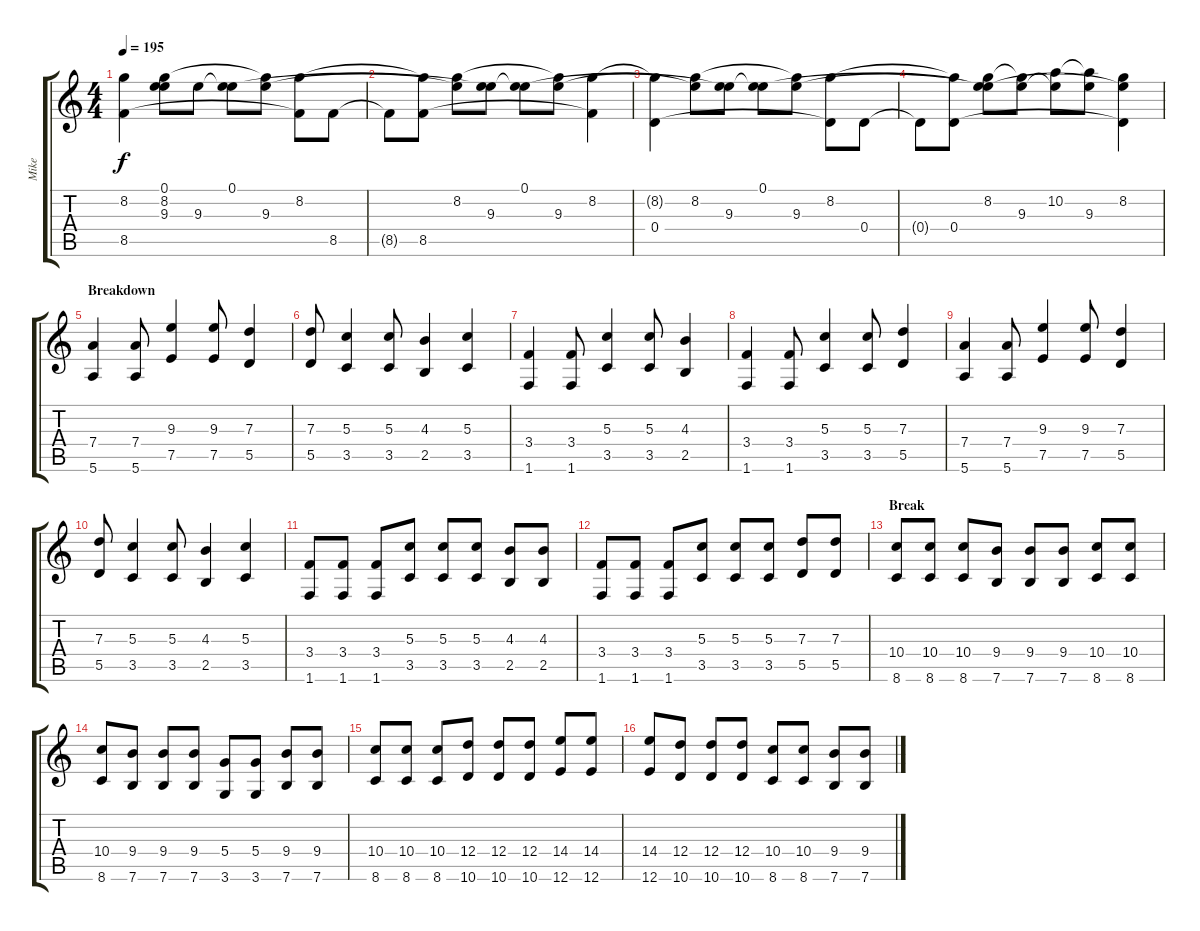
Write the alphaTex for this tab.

\track ("Mike" "Mike") {instrument acousticguitarsteel}
\staff {score tabs}
\tuning (E4 B3 G3 D3 A2 E2) {hide}
\ts (4 4)
\tempo 195
\clef g2
\ks c
(8.2{t} 8.5).4{dy f} (0.1{t} 8.2 9.3{t}).8 9.3.8 (0.1 9.3{t}).8 (8.2{t} 9.3).8 (8.2 8.5{t}).8 8.5.8 |
8.5{t}.8 (8.2{t} 8.5).8 (8.2 9.3{t}).8 (0.1{t} 9.3).8 (0.1 9.3{t}).8 (8.2{t} 9.3).8 (8.2 8.5{t}).4 |
(8.2{t} 0.4).4 (8.2 9.3{t}).8 (0.1{t} 9.3).8 (0.1 9.3{t}).8 (8.2{t} 9.3).8 (8.2 0.4{t}).8 0.4.8 |
0.4{t}.8 (8.2{t} 0.4).8 (0.1{t} 8.2 9.3{t}).8 (8.2{t} 9.3).8 (10.2 9.3{t}).8 (10.2{t} 9.3).8 (0.1{t} 8.2 0.4{t}).4 |
\section ("" "Breakdown")
(7.4 5.6).4{volume 10 instrument overdrivenguitar} (7.4 5.6).8 (9.3 7.5).4 (9.3 7.5).8 (7.3 5.5).4 |
(7.3 5.5).8 (5.3 3.5).4 (5.3 3.5).8 (4.3 2.5).4 (5.3 3.5).4 |
(3.4 1.6).4 (3.4 1.6).8 (5.3 3.5).4 (5.3 3.5).8 (4.3 2.5).4 |
(3.4 1.6).4 (3.4 1.6).8 (5.3 3.5).4 (5.3 3.5).8 (7.3 5.5).4 |
(7.4 5.6).4 (7.4 5.6).8 (9.3 7.5).4 (9.3 7.5).8 (7.3 5.5).4 |
(7.3 5.5).8 (5.3 3.5).4 (5.3 3.5).8 (4.3 2.5).4 (5.3 3.5).4 |
(3.4 1.6).8 (3.4 1.6).8 (3.4 1.6).8 (5.3 3.5).8 (5.3 3.5).8 (5.3 3.5).8 (4.3 2.5).8 (4.3 2.5).8 |
(3.4 1.6).8 (3.4 1.6).8 (3.4 1.6).8 (5.3 3.5).8 (5.3 3.5).8 (5.3 3.5).8 (7.3 5.5).8 (7.3 5.5).8 |
\section ("" "Break")
(10.4 8.6).8{volume 9 instrument distortionguitar} (10.4 8.6).8 (10.4 8.6).8 (9.4 7.6).8 (9.4 7.6).8 (9.4 7.6).8 (10.4 8.6).8 (10.4 8.6).8 |
(10.4 8.6).8 (9.4 7.6).8 (9.4 7.6).8 (9.4 7.6).8 (5.4 3.6).8 (5.4 3.6).8 (9.4 7.6).8 (9.4 7.6).8 |
(10.4 8.6).8 (10.4 8.6).8 (10.4 8.6).8 (12.4 10.6).8 (12.4 10.6).8 (12.4 10.6).8 (14.4 12.6).8 (14.4 12.6).8 |
(14.4 12.6).8 (12.4 10.6).8 (12.4 10.6).8 (12.4 10.6).8 (10.4 8.6).8 (10.4 8.6).8 (9.4 7.6).8 (9.4 7.6).8
